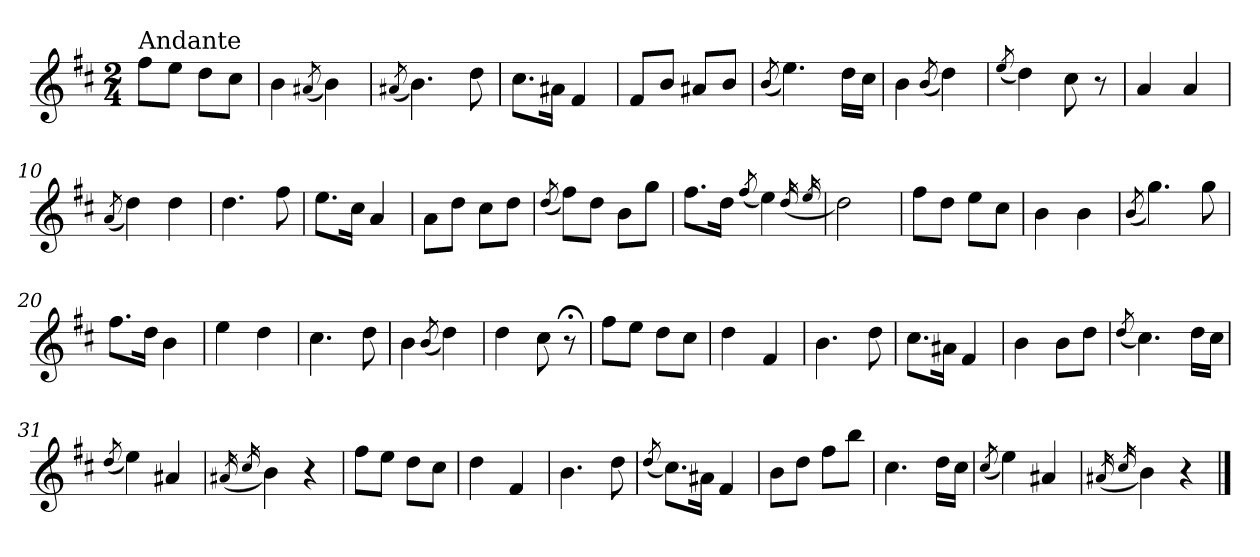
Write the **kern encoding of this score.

**kern
*part1
*staff1
*clefG2
*k[f#c#]
*D:
*M2/4
=1
!LO:TX:a:t=Andante
8ff#\L
8ee\J
8dd\L
8cc#\J
=2
4b\
(<8qa#X/
4b\)
=3
(<8qa#X/
4.b\)
8dd\
=4
8.cc#\L
16a#X\Jk
4f#/
=5
8f#/L
8b/J
8a#X/L
8b/J
!!LO:LB:g=z
=6
(<8qb/
4.ee\)
16dd\LL
16cc#\JJ
=7
4b\
(<8qb/
4dd\)
=8
(<8qee/
4dd\)
8cc#\
8r
=9
4a/
4a/
=10
(<8qa/
4dd\)
4dd\
!!LO:LB:g=z
=11
4.dd\
8ff#\
=12
8.ee\L
16cc#\Jk
4a/
=13
8a\L
8dd\J
8cc#\L
8dd\J
=14
(<8qdd/
8ff#\L)
8dd\J
8b\L
8gg\J
=15
8.ff#\L
16dd\Jk
(<8qff#/
4ee\)
(<16qdd/
16qee/
!!LO:LB:g=z
=16
2dd\)
=17
8ff#\L
8dd\J
8ee\L
8cc#\J
=18
4b\
4b\
=19
(<8qb/
4.gg\)
8gg\
=20
8.ff#\L
16dd\Jk
4b\
!!LO:LB:g=z
=21
4ee\
4dd\
=22
4.cc#\
8dd\
=23
4b\
(<8qb/
4dd\)
=24
4dd\
8cc#\
8r;<
=25
8ff#\L
8ee\J
8dd\L
8cc#\J
!!LO:LB:g=z
=26
4dd\
4f#/
=27
4.b\
8dd\
=28
8.cc#\L
16a#X\Jk
4f#/
=29
4b\
8b\L
8dd\J
=30
(<8qdd/
4.cc#\)
16dd\LL
16cc#\JJ
!!LO:LB:g=z
=31
(<8qdd/
4ee\)
4a#X/
=32
(<16qa#X/
16qcc#/
4b\)
4r
=33
8ff#\L
8ee\J
8dd\L
8cc#\J
=34
4dd\
4f#/
=35
4.b\
8dd\
!!LO:LB:g=z
=36
(<8qdd/
8.cc#\L)
16a#X\Jk
4f#/
=37
8b\L
8dd\J
8ff#\L
8bb\J
=38
4.cc#\
16dd\LL
16cc#\JJ
=39
(<8qcc#/
4ee\)
4a#X/
=40
(<16qa#X/
16qcc#/
4b\)
4r
==
*-
